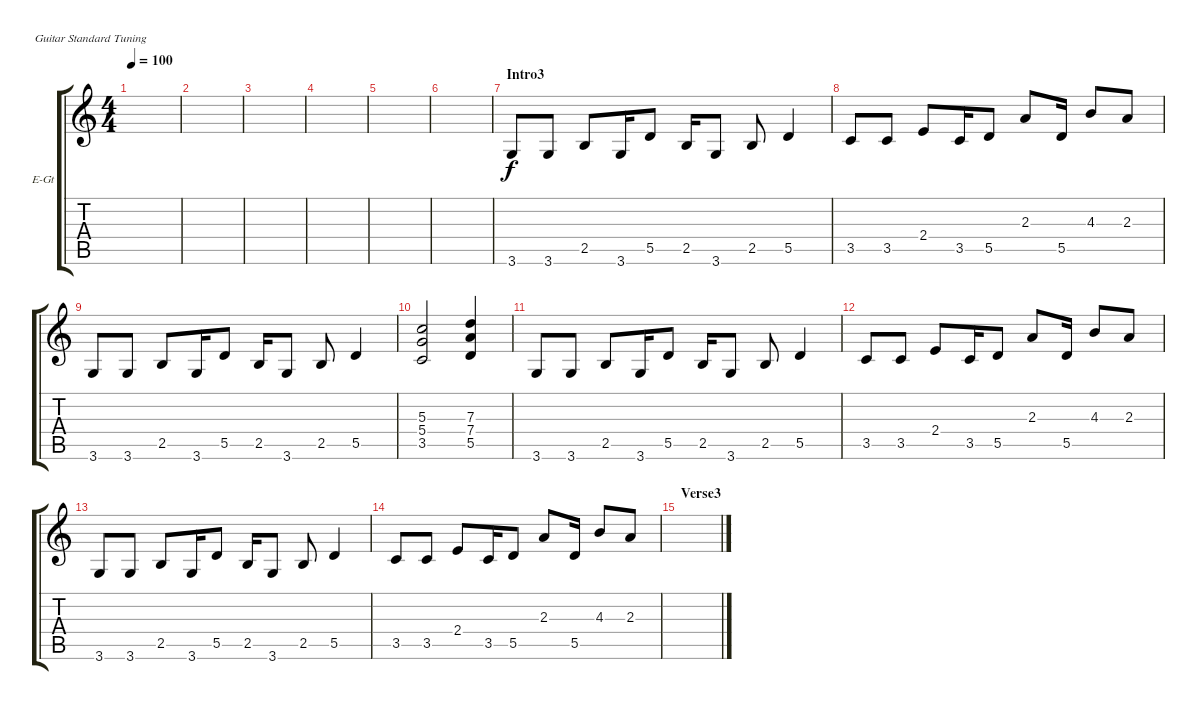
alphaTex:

\defaultSystemsLayout 4
\bracketExtendMode groupsimilarinstruments
\firstSystemTrackNameOrientation horizontal
\otherSystemsTrackNameOrientation horizontal
\track ("Intro & Outro" "E-Gt") {instrument electricguitarclean}
\staff {score tabs}
\tuning (E4 B3 G3 D3 A2 E2)
\ts (4 4)
\tempo 100
\clef g2
\ks c
|
|
|
|
|
|
\section ("" "Intro3")
3.6.8 3.6.8 2.5.8 3.6.16 5.5.8 2.5.16 3.6.8 2.5.8 5.5.4 |
3.5.8 3.5.8 2.4.8 3.5.16 5.5.8 2.3.8 5.5.16 4.3.8 2.3.8 |
3.6.8 3.6.8 2.5.8 3.6.16 5.5.8 2.5.16 3.6.8 2.5.8 5.5.4 |
(5.4 3.5 5.3).2 (7.3 7.4 5.5).4 |
3.6.8 3.6.8 2.5.8 3.6.16 5.5.8 2.5.16 3.6.8 2.5.8 5.5.4 |
3.5.8 3.5.8 2.4.8 3.5.16 5.5.8 2.3.8 5.5.16 4.3.8 2.3.8 |
3.6.8 3.6.8 2.5.8 3.6.16 5.5.8 2.5.16 3.6.8 2.5.8 5.5.4 |
3.5.8 3.5.8 2.4.8 3.5.16 5.5.8 2.3.8 5.5.16 4.3.8 2.3.8 |
\section ("" "Verse3")
